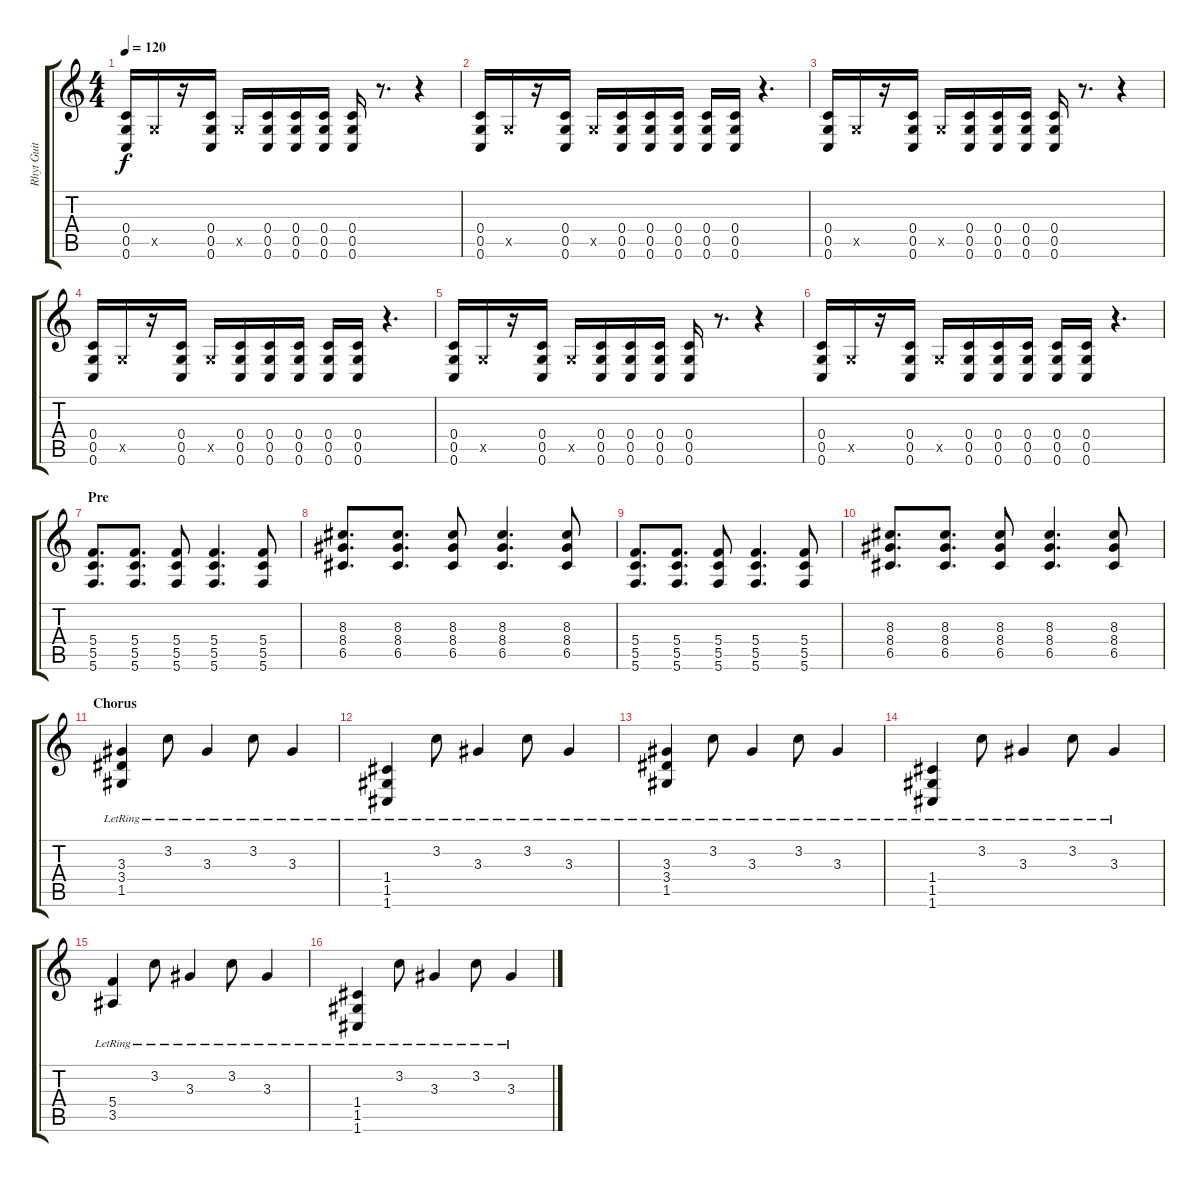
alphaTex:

\track ("Rhyt Guit 2" "Rhyt Guit ") {instrument distortionguitar}
\staff {score tabs}
\tuning (D4 A3 F3 C3 G2 C2) {hide}
\ts (4 4)
\tempo 120
\clef g2
\ks c
(0.4 0.5 0.6).16{dy f} 0.5{x}.16 r.16 (0.4 0.5 0.6).16 0.5{x}.16 (0.4 0.5 0.6).16 (0.4 0.5 0.6).16 (0.4 0.5 0.6).16 (0.4 0.5 0.6).16 r.8{d} r.4 |
(0.4 0.5 0.6).16 0.5{x}.16 r.16 (0.4 0.5 0.6).16 0.5{x}.16 (0.4 0.5 0.6).16 (0.4 0.5 0.6).16 (0.4 0.5 0.6).16 (0.4 0.5 0.6).16 (0.4 0.5 0.6).16 r.4{d} |
(0.4 0.5 0.6).16 0.5{x}.16 r.16 (0.4 0.5 0.6).16 0.5{x}.16 (0.4 0.5 0.6).16 (0.4 0.5 0.6).16 (0.4 0.5 0.6).16 (0.4 0.5 0.6).16 r.8{d} r.4 |
(0.4 0.5 0.6).16 0.5{x}.16 r.16 (0.4 0.5 0.6).16 0.5{x}.16 (0.4 0.5 0.6).16 (0.4 0.5 0.6).16 (0.4 0.5 0.6).16 (0.4 0.5 0.6).16 (0.4 0.5 0.6).16 r.4{d} |
(0.4 0.5 0.6).16 0.5{x}.16 r.16 (0.4 0.5 0.6).16 0.5{x}.16 (0.4 0.5 0.6).16 (0.4 0.5 0.6).16 (0.4 0.5 0.6).16 (0.4 0.5 0.6).16 r.8{d} r.4 |
(0.4 0.5 0.6).16 0.5{x}.16 r.16 (0.4 0.5 0.6).16 0.5{x}.16 (0.4 0.5 0.6).16 (0.4 0.5 0.6).16 (0.4 0.5 0.6).16 (0.4 0.5 0.6).16 (0.4 0.5 0.6).16 r.4{d} |
\section ("" "Pre")
(5.4 5.5 5.6).8{d volume 5} (5.4 5.5 5.6).8{d} (5.4 5.5 5.6).8 (5.4 5.5 5.6).4{d} (5.4 5.5 5.6).8 |
(8.3 8.4 6.5).8{d} (8.3 8.4 6.5).8{d} (8.3 8.4 6.5).8 (8.3 8.4 6.5).4{d} (8.3 8.4 6.5).8 |
(5.4 5.5 5.6).8{d} (5.4 5.5 5.6).8{d} (5.4 5.5 5.6).8 (5.4 5.5 5.6).4{d} (5.4 5.5 5.6).8 |
(8.3 8.4 6.5).8{d} (8.3 8.4 6.5).8{d} (8.3 8.4 6.5).8 (8.3 8.4 6.5).4{d} (8.3 8.4 6.5).8 |
\section ("" "Chorus")
(3.3{lr} 3.4{lr} 1.5{lr}).4 3.2{lr}.8 3.3{lr}.4 3.2{lr}.8 3.3{lr}.4 |
(1.4{lr} 1.5{lr} 1.6{lr}).4 3.2{lr}.8 3.3{lr}.4 3.2{lr}.8 3.3{lr}.4 |
(3.3{lr} 3.4{lr} 1.5{lr}).4 3.2{lr}.8 3.3{lr}.4 3.2{lr}.8 3.3{lr}.4 |
(1.4{lr} 1.5{lr} 1.6{lr}).4 3.2{lr}.8 3.3{lr}.4 3.2{lr}.8 3.3{lr}.4 |
(5.4{lr} 3.5{lr}).4 3.2{lr}.8 3.3{lr}.4 3.2{lr}.8 3.3{lr}.4 |
(1.4{lr} 1.5{lr} 1.6{lr}).4 3.2{lr}.8 3.3{lr}.4 3.2{lr}.8 3.3{lr}.4
